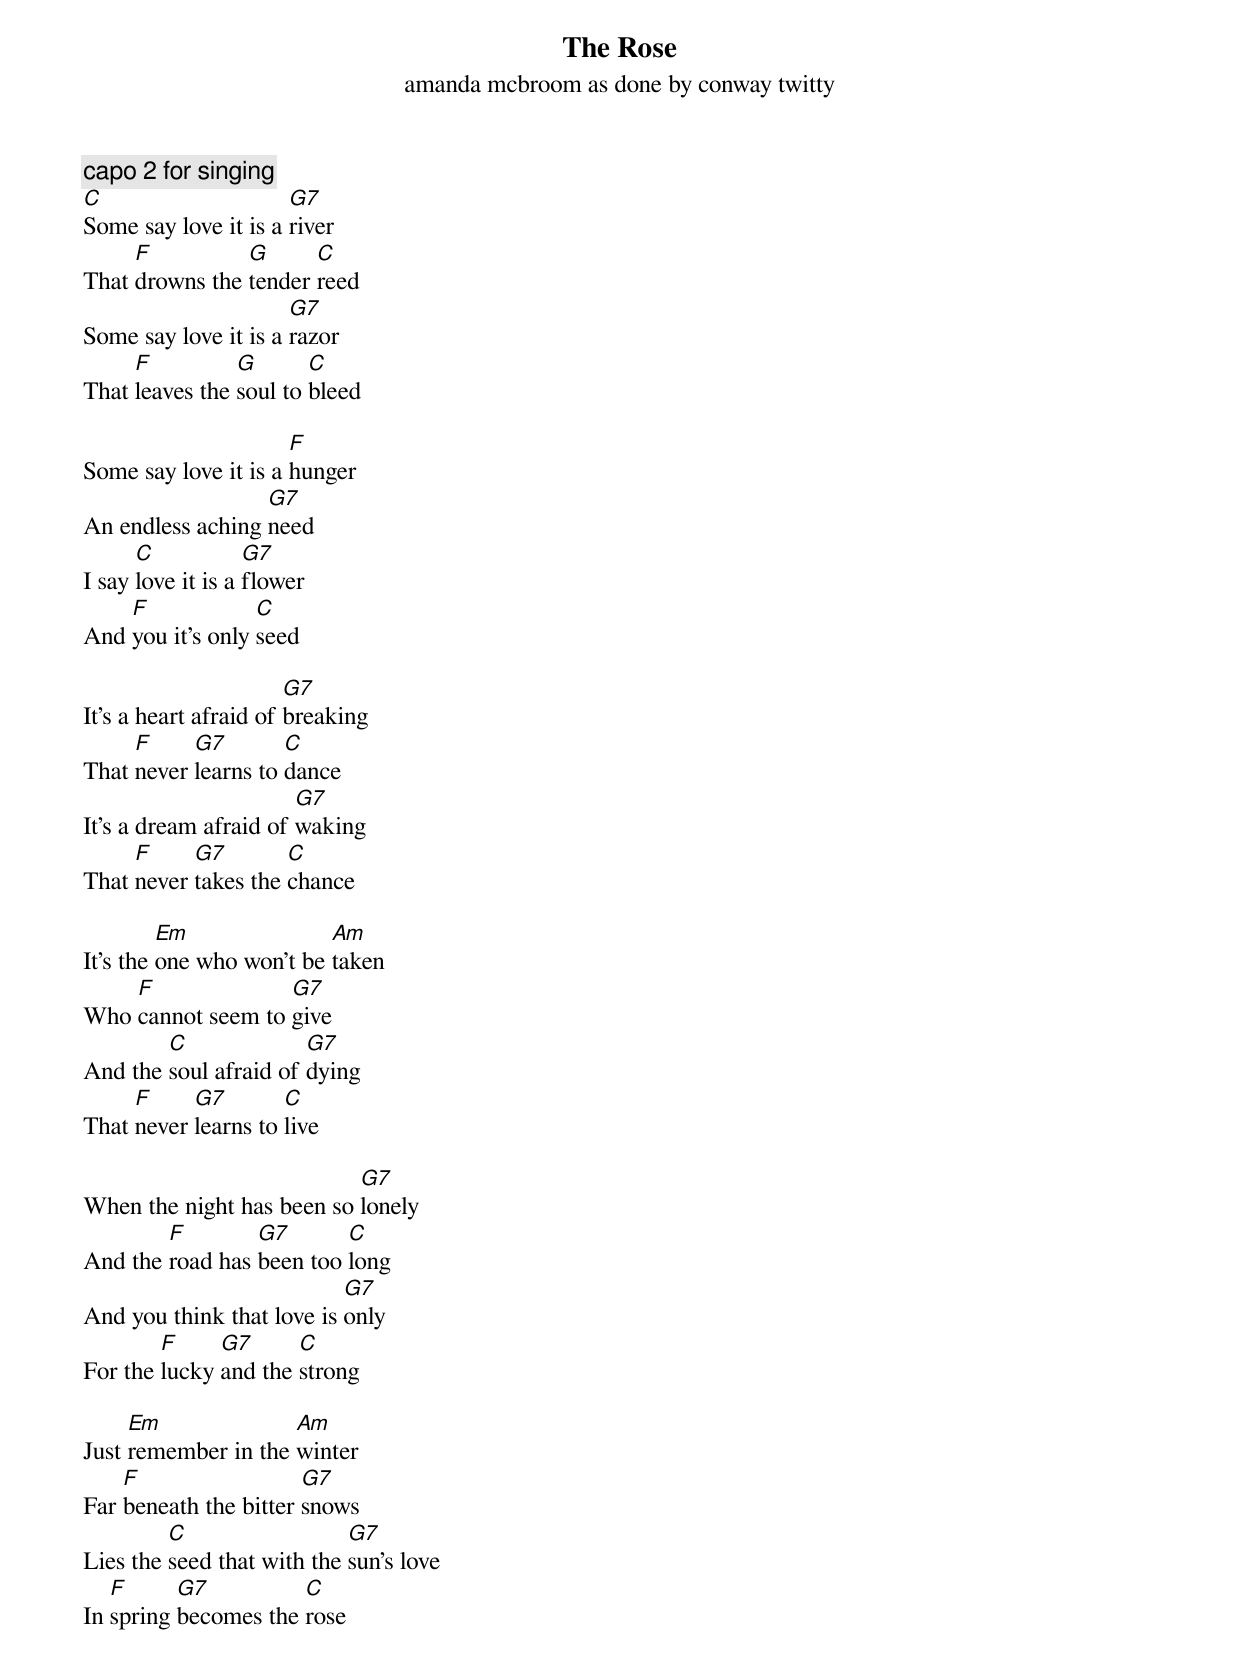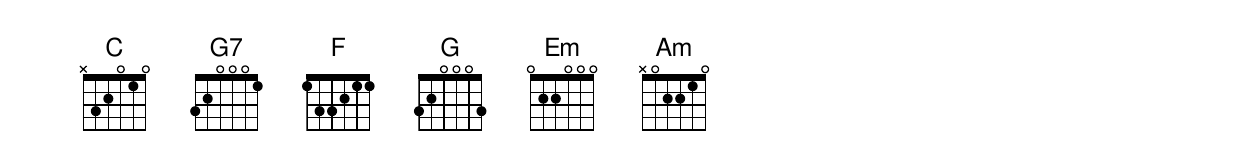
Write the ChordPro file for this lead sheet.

{title: The Rose}
{subtitle: amanda mcbroom as done by conway twitty}
{c:capo 2 for singing}
[C]Some say love it is a [G7]river
That [F]drowns the [G]tender [C]reed
Some say love it is a [G7]razor
That [F]leaves the [G]soul to [C]bleed

Some say love it is a [F]hunger
An endless aching [G7]need
I say [C]love it is a [G7]flower
And [F]you it's only [C]seed

It's a heart afraid of [G7]breaking
That [F]never [G7]learns to [C]dance
It's a dream afraid of [G7]waking
That [F]never [G7]takes the [C]chance

It's the [Em]one who won't be [Am]taken
Who [F]cannot seem to [G7]give
And the [C]soul afraid of [G7]dying
That [F]never [G7]learns to [C]live

When the night has been so [G7]lonely
And the [F]road has [G7]been too [C]long
And you think that love is [G7]only
For the [F]lucky [G7]and the [C]strong

Just [Em]remember in the [Am]winter
Far [F]beneath the bitter [G7]snows
Lies the [C]seed that with the [G7]sun's love
In [F]spring [G7]becomes the [C]rose

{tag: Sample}
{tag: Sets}
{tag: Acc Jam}
